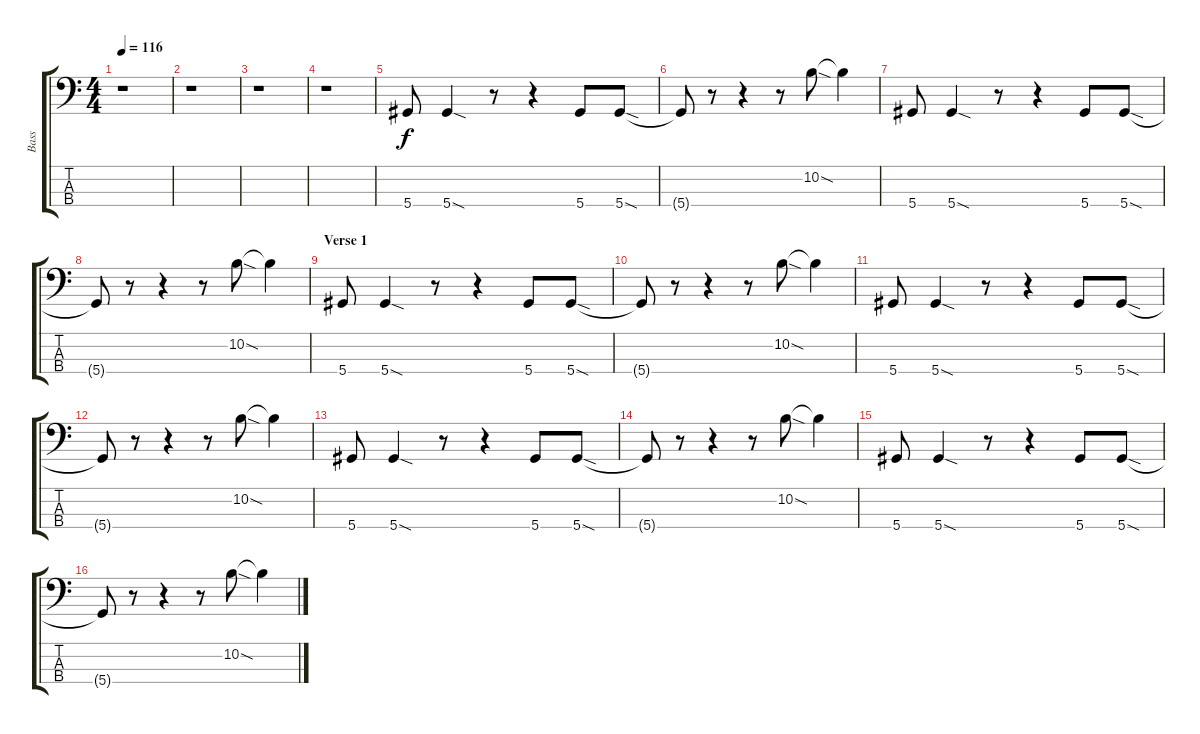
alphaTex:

\track ("Bass" "Bass") {instrument electricbassfinger}
\staff {score tabs}
\tuning (Gb2 Db2 Ab1 Eb1) {hide}
\ts (4 4)
\tempo 116
\clef f4
\ks c
r.1{dy f instrument electricbassfinger} |
r.1 |
r.1 |
r.1 |
5.4.8 5.4{sod}.4 r.8 r.4 5.4.8 5.4{sod}.8 |
5.4{t}.8 r.8 r.4 r.8 10.2{sod}.8 10.2{t}.4 |
5.4.8 5.4{sod}.4 r.8 r.4 5.4.8 5.4{sod}.8 |
5.4{t}.8 r.8 r.4 r.8 10.2{sod}.8 10.2{t}.4 |
\section ("" "Verse 1")
5.4.8 5.4{sod}.4 r.8 r.4 5.4.8 5.4{sod}.8 |
5.4{t}.8 r.8 r.4 r.8 10.2{sod}.8 10.2{t}.4 |
5.4.8 5.4{sod}.4 r.8 r.4 5.4.8 5.4{sod}.8 |
5.4{t}.8 r.8 r.4 r.8 10.2{sod}.8 10.2{t}.4 |
5.4.8 5.4{sod}.4 r.8 r.4 5.4.8 5.4{sod}.8 |
5.4{t}.8 r.8 r.4 r.8 10.2{sod}.8 10.2{t}.4 |
5.4.8 5.4{sod}.4 r.8 r.4 5.4.8 5.4{sod}.8 |
5.4{t}.8 r.8 r.4 r.8 10.2{sod}.8 10.2{t}.4
